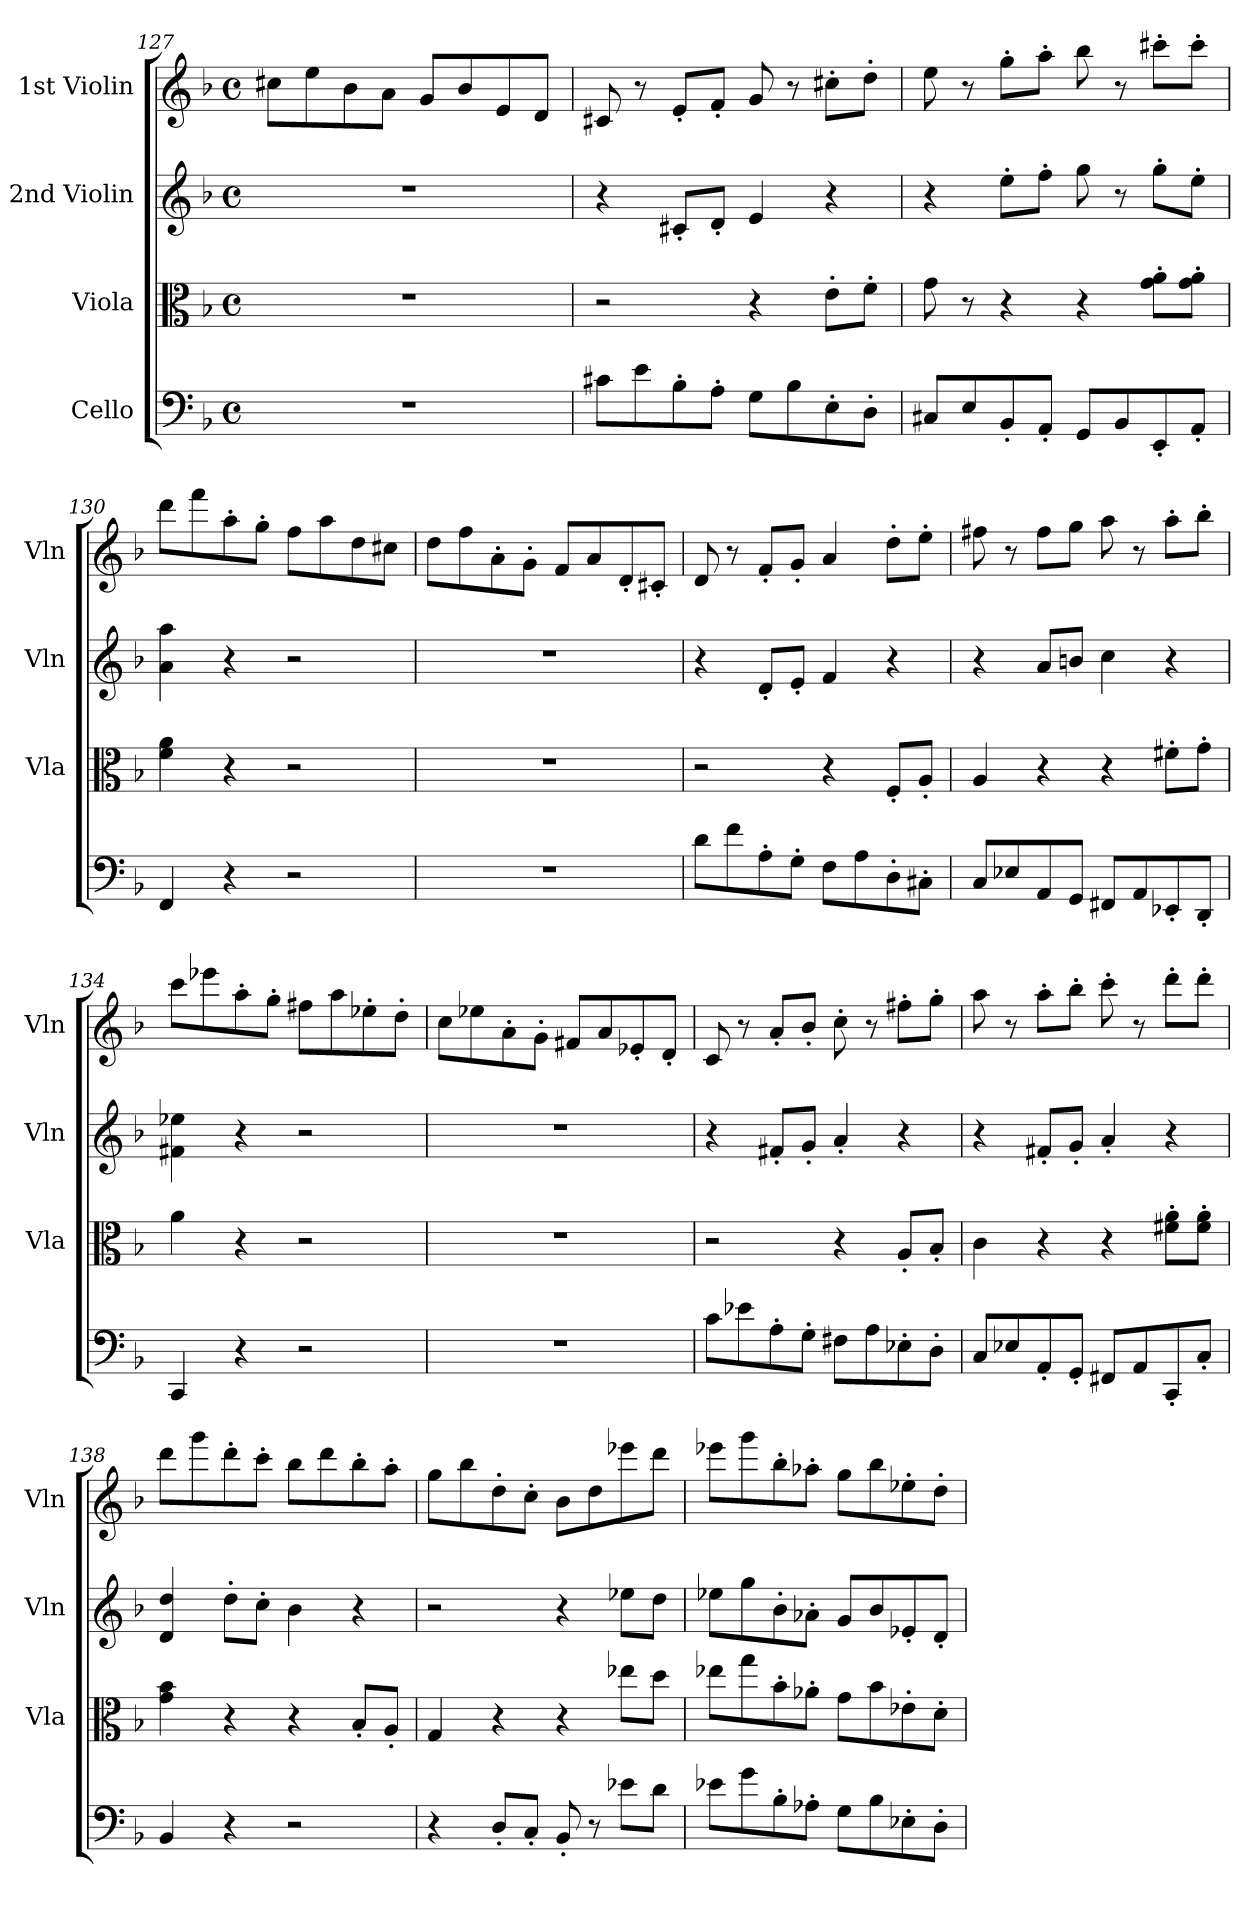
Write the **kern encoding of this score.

**kern	**kern	**kern	**kern
*part4	*part3	*part2	*part1
*staff4	*staff3	*staff2	*staff1
*I"Cello	*I"Viola	*I"2nd Violin	*I"1st Violin
*	*I'Vla	*I'Vln	*I'Vln
*clefF4	*clefC3	*clefG2	*clefG2
*k[b-]	*k[b-]	*k[b-]	*k[b-]
*M4/4	*M4/4	*M4/4	*M4/4
*met(c)	*met(c)	*met(c)	*met(c)
=127	=127	=127	=127
1r	1r	1r	8cc#X\L
.	.	.	8ee\
.	.	.	8b-\
.	.	.	8a\J
.	.	.	8g/L
.	.	.	8b-/
.	.	.	8e/
.	.	.	8d/J
=128	=128	=128	=128
8c#X\L	2r	4r	8c#X/
8e\	.	.	8r
8B-'\	.	8c#X'/L	8e'/L
8A'\J	.	8d'/J	8f'/J
8G\L	4r	4e/	8g/
8B-\	.	.	8r
8E'\	8e'\L	4r	8cc#X'\L
8D'\J	8f'\J	.	8dd'\J
=129	=129	=129	=129
8C#X/L	8g\	4r	8ee\
8E/	8r	.	8r
8BB-'/	4r	8ee'\L	8gg'\L
8AA'/J	.	8ff'\J	8aa'\J
8GG/L	4r	8gg\	8bb-\
8BB-/	.	8r	8r
8EE'/	8g\' 8a\'L	8gg'\L	8ccc#X'\L
8AA'/J	8g\' 8a\'J	8ee'\J	8ccc#'\J
=130	=130	=130	=130
4FF/	4f\ 4a\	4a\ 4aa\	8ddd\L
.	.	.	8fff\
4r	4r	4r	8aa'\
.	.	.	8gg'\J
2r	2r	2r	8ff\L
.	.	.	8aa\
.	.	.	8dd\
.	.	.	8cc#X\J
=131	=131	=131	=131
1r	1r	1r	8dd\L
.	.	.	8ff\
.	.	.	8a'\
.	.	.	8g'\J
.	.	.	8f/L
.	.	.	8a/
.	.	.	8d'/
.	.	.	8c#X'/J
=132	=132	=132	=132
8d\L	2r	4r	8d/
8f\	.	.	8r
8A'\	.	8d'/L	8f'/L
8G'\J	.	8e'/J	8g'/J
8F\L	4r	4f/	4a/
8A\	.	.	.
8D'\	8F'/L	4r	8dd'\L
8C#X'\J	8A'/J	.	8ee'\J
=133	=133	=133	=133
8C/L	4A/	4r	8ff#X\
8E-X/	.	.	8r
8AA/	4r	8a/L	8ff#\L
8GG/J	.	8bn/J	8gg\J
8FF#X/L	4r	4cc\	8aa\
8AA/	.	.	8r
8EE-X'/	8f#X'\L	4r	8aa'\L
8DD'/J	8g'\J	.	8bb-'\J
=134	=134	=134	=134
4CC/	4a\	4f#X\ 4ee-X\	8ccc\L
.	.	.	8eee-X\
4r	4r	4r	8aa'\
.	.	.	8gg'\J
2r	2r	2r	8ff#X\L
.	.	.	8aa\
.	.	.	8ee-X'\
.	.	.	8dd'\J
=135	=135	=135	=135
1r	1r	1r	8cc\L
.	.	.	8ee-X\
.	.	.	8a'\
.	.	.	8g'\J
.	.	.	8f#X/L
.	.	.	8a/
.	.	.	8e-X'/
.	.	.	8d'/J
=136	=136	=136	=136
8c\L	2r	4r	8c/
8e-X\	.	.	8r
8A'\	.	8f#X'/L	8a'/L
8G'\J	.	8g'/J	8b-'/J
8F#X\L	4r	4a'/	8cc'\
8A\	.	.	8r
8E-X'\	8A'/L	4r	8ff#X'\L
8D'\J	8B-'/J	.	8gg'\J
=137	=137	=137	=137
8C/L	4c\	4r	8aa\
8E-X/	.	.	8r
8AA'/	4r	8f#X'/L	8aa'\L
8GG'/J	.	8g'/J	8bb-'\J
8FF#X/L	4r	4a'/	8ccc'\
8AA/	.	.	8r
8CC'/	8f#X\' 8a\'L	4r	8ddd'\L
8C'/J	8f#\' 8a\'J	.	8ddd'\J
=138	=138	=138	=138
4BB-/	4g\ 4b-\	4d/ 4dd/	8ddd\L
.	.	.	8ggg\
4r	4r	8dd'\L	8ddd'\
.	.	8cc'\J	8ccc'\J
2r	4r	4b-\	8bb-\L
.	.	.	8ddd\
.	8B-'/L	4r	8bb-'\
.	8A'/J	.	8aa'\J
=139	=139	=139	=139
4r	4G/	2r	8gg\L
.	.	.	8bb-\
8D'/L	4r	.	8dd'\
8C'/J	.	.	8cc'\J
8BB-'/	4r	4r	8b-\L
8r	.	.	8dd\
8e-X\L	8ee-X\L	8ee-X\L	8eee-X\
8d\J	8dd\J	8dd\J	8ddd\J
=140	=140	=140	=140
8e-X\L	8ee-X\L	8ee-X\L	8eee-X\L
8g\	8gg\	8gg\	8ggg\
8B-'\	8b-'\	8b-'\	8bb-'\
8A-X'\J	8a-X'\J	8a-X'\J	8aa-X'\J
8G\L	8g\L	8g/L	8gg\L
8B-\	8b-\	8b-/	8bb-\
8E-X'\	8e-X'\	8e-X'/	8ee-X'\
8D'\J	8d'\J	8d'/J	8dd'\J
=	=	=	=
*-	*-	*-	*-
